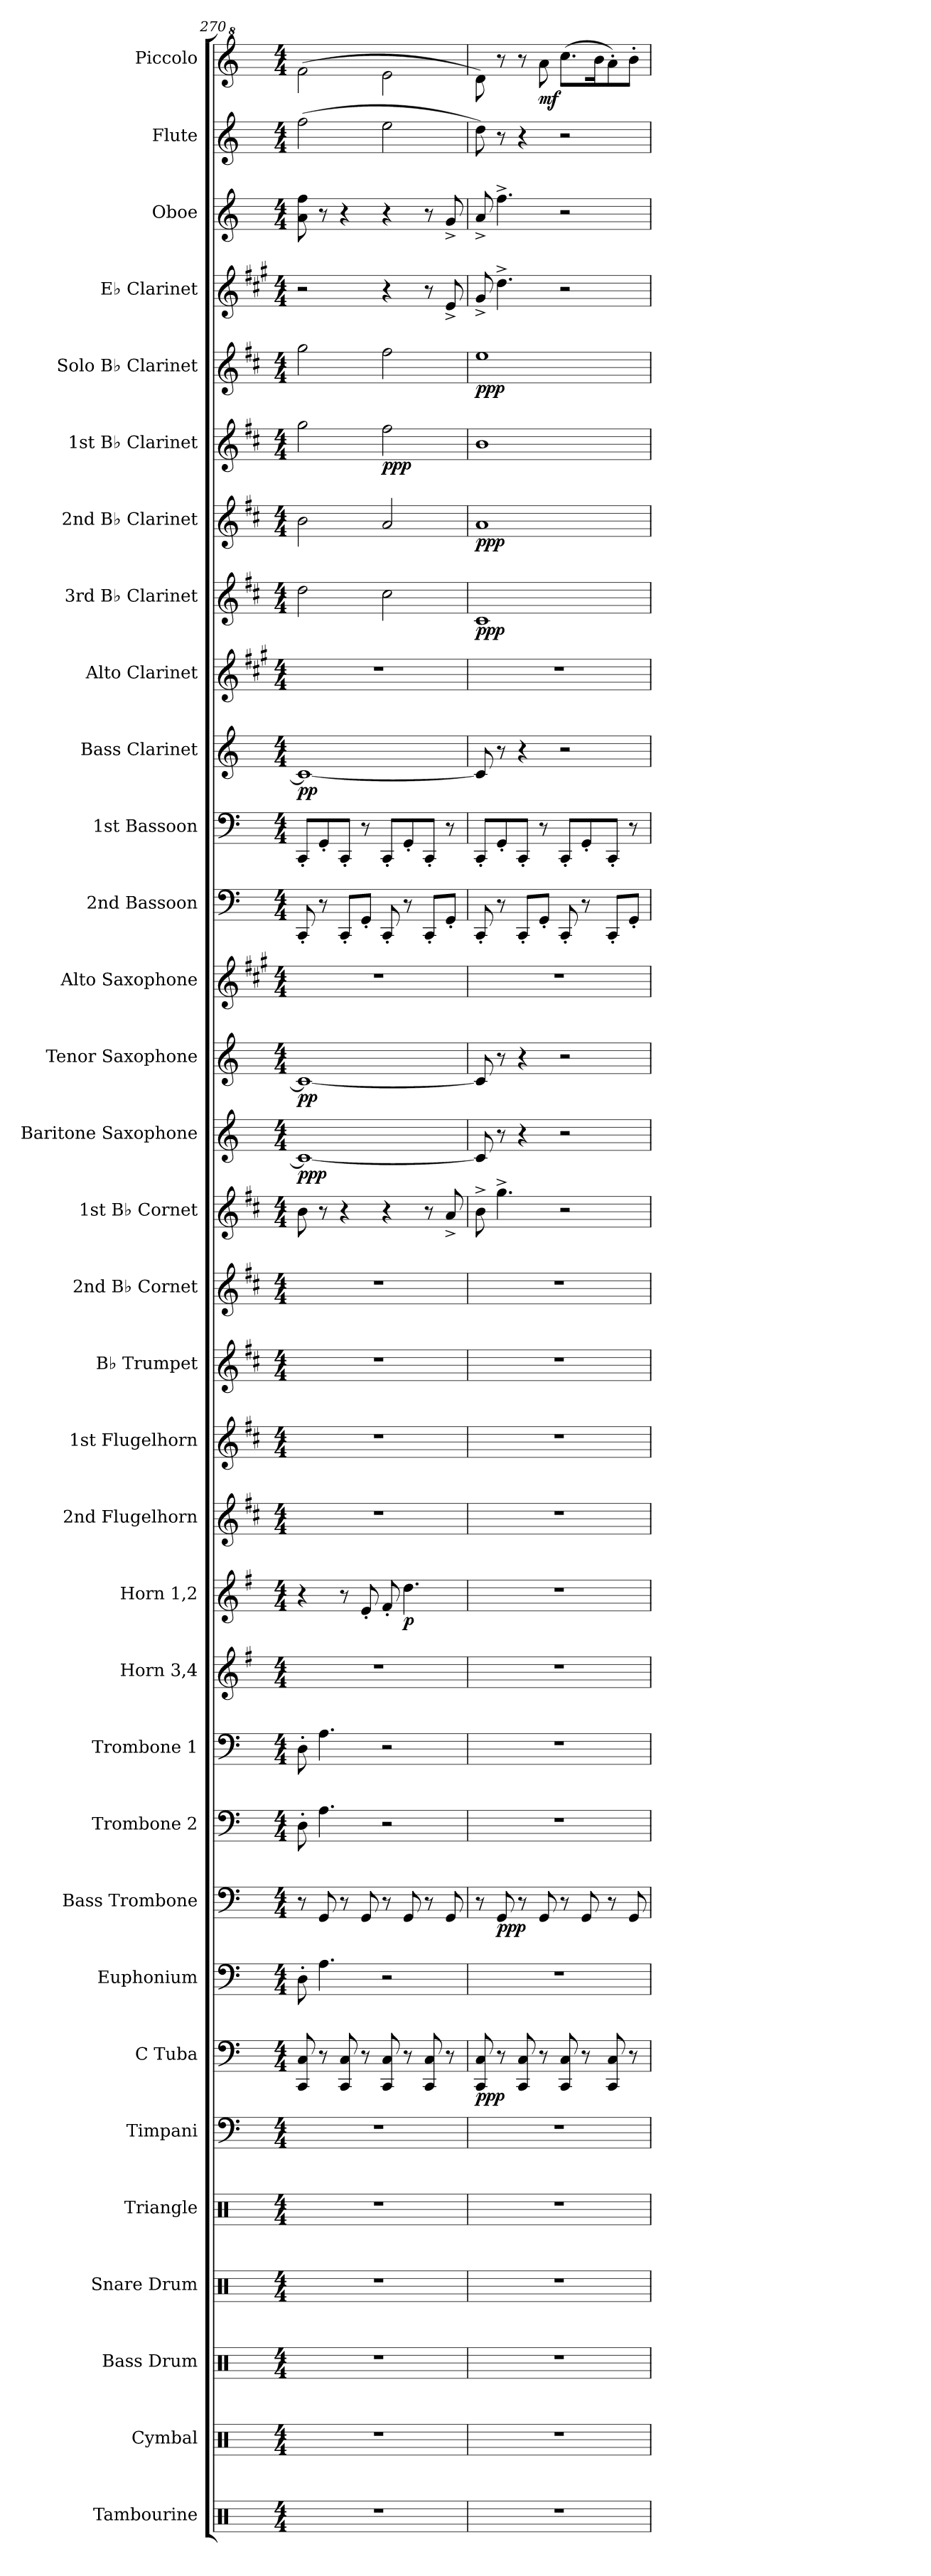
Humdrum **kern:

**kern	**kern	**kern	**kern	**kern	**kern	**kern	**dynam	**kern	**kern	**dynam	**kern	**kern	**kern	**kern	**dynam	**kern	**kern	**kern	**kern	**kern	**kern	**dynam	**kern	**dynam	**kern	**kern	**kern	**kern	**dynam	**kern	**kern	**dynam	**kern	**dynam	**kern	**dynam	**kern	**dynam	**kern	**kern	**kern	**kern	**dynam
*part33	*part32	*part31	*part30	*part29	*part28	*part27	*part27	*part26	*part25	*part25	*part24	*part23	*part22	*part21	*part21	*part20	*part19	*part18	*part17	*part16	*part15	*part15	*part14	*part14	*part13	*part12	*part11	*part10	*part10	*part9	*part8	*part8	*part7	*part7	*part6	*part6	*part5	*part5	*part4	*part3	*part2	*part1	*part1
*staff33	*staff32	*staff31	*staff30	*staff29	*staff28	*staff27	*staff27	*staff26	*staff25	*staff25	*staff24	*staff23	*staff22	*staff21	*staff21	*staff20	*staff19	*staff18	*staff17	*staff16	*staff15	*staff15	*staff14	*staff14	*staff13	*staff12	*staff11	*staff10	*staff10	*staff9	*staff8	*staff8	*staff7	*staff7	*staff6	*staff6	*staff5	*staff5	*staff4	*staff3	*staff2	*staff1	*staff1
*I"Tambourine	*I"Cymbal	*I"Bass Drum	*I"Snare Drum	*I"Triangle	*I"Timpani	*I"C Tuba	*	*I"Euphonium	*I"Bass Trombone	*	*I"Trombone 2	*I"Trombone 1	*I"Horn 3,4	*I"Horn 1,2	*	*I"2nd Flugelhorn	*I"1st Flugelhorn	*I"B♭ Trumpet	*I"2nd B♭ Cornet	*I"1st B♭ Cornet	*I"Baritone Saxophone	*	*I"Tenor Saxophone	*	*I"Alto Saxophone	*I"2nd Bassoon	*I"1st Bassoon	*I"Bass Clarinet	*	*I"Alto Clarinet	*I"3rd B♭ Clarinet	*	*I"2nd B♭ Clarinet	*	*I"1st B♭ Clarinet	*	*I"Solo B♭ Clarinet	*	*I"E♭ Clarinet	*I"Oboe	*I"Flute	*I"Piccolo	*
*I'Tamb.	*I'Cym.	*I'B. Dr.	*I'Sn. Dr.	*I'Trgl.	*I'Timp.	*I'C Tu.	*	*I'Eu.	*I'B. Trb.	*	*I'Trb. 2	*I'Trb. 1	*I'Hn. 3,4	*I'Hn. 1,2	*	*I'2nd Flghn.	*I'1st Flghn.	*I'B♭ Tpt.	*I'2nd B♭ Cnt.	*I'1st B♭ Cnt.	*I'Bar. Sax.	*	*I'T. Sax.	*	*I'A. Sax.	*I'2nd Bsn.	*I'1st Bsn.	*I'B. Cl.	*	*I'A. Cl.	*I'3rd B♭ Cl.	*	*I'2nd B♭ Cl.	*	*I'1st B♭ Cl.	*	*I'Solo B♭ Cl.	*	*I'E♭ Cl.	*I'Ob.	*I'Fl.	*I'Picc.	*
*clefX	*clefX	*clefX	*clefX	*clefX	*clefF4	*clefF4	*	*clefF4	*clefF4	*	*clefF4	*clefF4	*clefG2	*clefG2	*	*clefG2	*clefG2	*clefG2	*clefG2	*clefG2	*clefG2	*	*clefG2	*	*clefG2	*clefF4	*clefF4	*clefG2	*	*clefG2	*clefG2	*	*clefG2	*	*clefG2	*	*clefG2	*	*clefG2	*clefG2	*clefG2	*clefG^2	*
*	*	*	*	*	*	*	*	*	*	*	*	*	*ITrd4c7	*ITrd4c7	*	*ITrd1c2	*ITrd1c2	*ITrd1c2	*ITrd1c2	*ITrd1c2	*ITrd12c21	*	*ITrd8c14	*	*ITrd5c9	*	*	*ITrd8c14	*	*ITrd5c9	*ITrd1c2	*	*ITrd1c2	*	*ITrd1c2	*	*ITrd1c2	*	*ITrd-2c-3	*	*	*ITrd-7c-12	*
*k[]	*k[]	*k[]	*k[]	*k[]	*k[]	*k[]	*	*k[]	*k[]	*	*k[]	*k[]	*k[]	*k[]	*	*k[]	*k[]	*k[]	*k[]	*k[]	*k[]	*	*k[]	*	*k[]	*k[]	*k[]	*k[]	*	*k[]	*k[]	*	*k[]	*	*k[]	*	*k[]	*	*k[]	*k[]	*k[]	*k[]	*
*C:	*C:	*C:	*C:	*C:	*C:	*C:	*	*C:	*C:	*	*C:	*C:	*C:	*C:	*	*C:	*C:	*C:	*C:	*C:	*C:	*	*C:	*	*C:	*C:	*C:	*C:	*	*C:	*C:	*	*C:	*	*C:	*	*C:	*	*C:	*C:	*C:	*C:	*
*M4/4	*M4/4	*M4/4	*M4/4	*M4/4	*M4/4	*M4/4	*	*M4/4	*M4/4	*	*M4/4	*M4/4	*M4/4	*M4/4	*	*M4/4	*M4/4	*M4/4	*M4/4	*M4/4	*M4/4	*	*M4/4	*	*M4/4	*M4/4	*M4/4	*M4/4	*	*M4/4	*M4/4	*	*M4/4	*	*M4/4	*	*M4/4	*	*M4/4	*M4/4	*M4/4	*M4/4	*
=270	=270	=270	=270	=270	=270	=270	=270	=270	=270	=270	=270	=270	=270	=270	=270	=270	=270	=270	=270	=270	=270	=270	=270	=270	=270	=270	=270	=270	=270	=270	=270	=270	=270	=270	=270	=270	=270	=270	=270	=270	=270	=270	=270
!	!	!	!	!	!	!	!	!	!	!	!	!	!	!	!	!	!	!	!	!	!	!LO:DY:b	!	!LO:DY:b	!	!	!	!	!LO:DY:b	!	!	!	!	!	!	!	!	!	!	!	!	!	!
1r	1r	1r	1r	1r	1r	8CC/ 8C/	.	8D'\	8r	.	8D'\	8D'\	1r	4r	.	1r	1r	1r	1r	8a\	1C_	ppp	1C_	pp	1r	8CC'/	8CC'/L	1C_	pp	1r	2cc\	.	2a\	.	2ff\	.	2ff\	.	2r	8a\ 8ff\	(2ff\	(2fff\	.
.	.	.	.	.	.	8r	.	4.A\	8GG/	.	4.A\	4.A\	.	.	.	.	.	.	.	8r	.	.	.	.	.	8r	8GG'/	.	.	.	.	.	.	.	.	.	.	.	.	8r	.	.	.
.	.	.	.	.	.	8CC/ 8C/	.	.	8r	.	.	.	.	8r	.	.	.	.	.	4r	.	.	.	.	.	8CC'/L	8CC'/J	.	.	.	.	.	.	.	.	.	.	.	.	4r	.	.	.
.	.	.	.	.	.	8r	.	.	8GG/	.	.	.	.	8A'/	.	.	.	.	.	.	.	.	.	.	.	8GG'/J	8r	.	.	.	.	.	.	.	.	.	.	.	.	.	.	.	.
!	!	!	!	!	!	!	!	!	!	!	!	!	!	!	!	!	!	!	!	!	!	!	!	!	!	!	!	!	!	!	!	!	!	!	!	!LO:DY:b	!	!	!	!	!	!	!
.	.	.	.	.	.	8CC/ 8C/	.	2r	8r	.	2r	2r	.	8B'/	.	.	.	.	.	4r	.	.	.	.	.	8CC'/	8CC'/L	.	.	.	2b\	.	2g/	.	2ee\	ppp	2ee\	.	4r	4r	2ee\	2eee\	.
!	!	!	!	!	!	!	!	!	!	!	!	!	!	!	!LO:DY:b	!	!	!	!	!	!	!	!	!	!	!	!	!	!	!	!	!	!	!	!	!	!	!	!	!	!	!	!
.	.	.	.	.	.	8r	.	.	8GG/	.	.	.	.	4.g\	p	.	.	.	.	.	.	.	.	.	.	8r	8GG'/	.	.	.	.	.	.	.	.	.	.	.	.	.	.	.	.
.	.	.	.	.	.	8CC/ 8C/	.	.	8r	.	.	.	.	.	.	.	.	.	.	8r	.	.	.	.	.	8CC'/L	8CC'/J	.	.	.	.	.	.	.	.	.	.	.	8r	8r	.	.	.
.	.	.	.	.	.	8r	.	.	8GG/	.	.	.	.	.	.	.	.	.	.	8g^/	.	.	.	.	.	8GG'/J	8r	.	.	.	.	.	.	.	.	.	.	.	8g^/	8g^/	.	.	.
=271	=271	=271	=271	=271	=271	=271	=271	=271	=271	=271	=271	=271	=271	=271	=271	=271	=271	=271	=271	=271	=271	=271	=271	=271	=271	=271	=271	=271	=271	=271	=271	=271	=271	=271	=271	=271	=271	=271	=271	=271	=271	=271	=271
!	!	!	!	!	!	!	!LO:DY:b	!	!	!	!	!	!	!	!	!	!	!	!	!	!	!	!	!	!	!	!	!	!	!	!	!LO:DY:b	!	!LO:DY:b	!	!	!	!LO:DY:b	!	!	!	!	!
1r	1r	1r	1r	1r	1r	8CC/ 8C/	ppp	1r	8r	.	1r	1r	1r	1r	.	1r	1r	1r	1r	8a^\	8C/]	.	8C/]	.	1r	8CC'/	8CC'/L	8C/]	.	1r	1B	ppp	1g	ppp	1a	.	1dd	ppp	8b^/	8a^/	8dd\)	8ddd\)	.
!	!	!	!	!	!	!	!	!	!	!LO:DY:b	!	!	!	!	!	!	!	!	!	!	!	!	!	!	!	!	!	!	!	!	!	!	!	!	!	!	!	!	!	!	!	!	!
.	.	.	.	.	.	8r	.	.	8GG/	ppp	.	.	.	.	.	.	.	.	.	4.ff^\	8r	.	8r	.	.	8r	8GG'/	8r	.	.	.	.	.	.	.	.	.	.	4.ff^\	4.ff^\	8r	8r	.
.	.	.	.	.	.	8CC/ 8C/	.	.	8r	.	.	.	.	.	.	.	.	.	.	.	4r	.	4r	.	.	8CC'/L	8CC'/J	4r	.	.	.	.	.	.	.	.	.	.	.	.	4r	8r	.
!	!	!	!	!	!	!	!	!	!	!	!	!	!	!	!	!	!	!	!	!	!	!	!	!	!	!	!	!	!	!	!	!	!	!	!	!	!	!	!	!	!	!	!LO:DY:b
.	.	.	.	.	.	8r	.	.	8GG/	.	.	.	.	.	.	.	.	.	.	.	.	.	.	.	.	8GG'/J	8r	.	.	.	.	.	.	.	.	.	.	.	.	.	.	8aaa\	mf
.	.	.	.	.	.	8CC/ 8C/	.	.	8r	.	.	.	.	.	.	.	.	.	.	2r	2r	.	2r	.	.	8CC'/	8CC'/L	2r	.	.	.	.	.	.	.	.	.	.	2r	2r	2r	(8.cccc\L	.
.	.	.	.	.	.	8r	.	.	8GG/	.	.	.	.	.	.	.	.	.	.	.	.	.	.	.	.	8r	8GG'/	.	.	.	.	.	.	.	.	.	.	.	.	.	.	.	.
.	.	.	.	.	.	.	.	.	.	.	.	.	.	.	.	.	.	.	.	.	.	.	.	.	.	.	.	.	.	.	.	.	.	.	.	.	.	.	.	.	.	16bbb\K	.
.	.	.	.	.	.	8CC/ 8C/	.	.	8r	.	.	.	.	.	.	.	.	.	.	.	.	.	.	.	.	8CC'/L	8CC'/J	.	.	.	.	.	.	.	.	.	.	.	.	.	.	8aaa'\)	.
.	.	.	.	.	.	8r	.	.	8GG/	.	.	.	.	.	.	.	.	.	.	.	.	.	.	.	.	8GG'/J	8r	.	.	.	.	.	.	.	.	.	.	.	.	.	.	8bbb'\J	.
=	=	=	=	=	=	=	=	=	=	=	=	=	=	=	=	=	=	=	=	=	=	=	=	=	=	=	=	=	=	=	=	=	=	=	=	=	=	=	=	=	=	=	=
*-	*-	*-	*-	*-	*-	*-	*-	*-	*-	*-	*-	*-	*-	*-	*-	*-	*-	*-	*-	*-	*-	*-	*-	*-	*-	*-	*-	*-	*-	*-	*-	*-	*-	*-	*-	*-	*-	*-	*-	*-	*-	*-	*-
